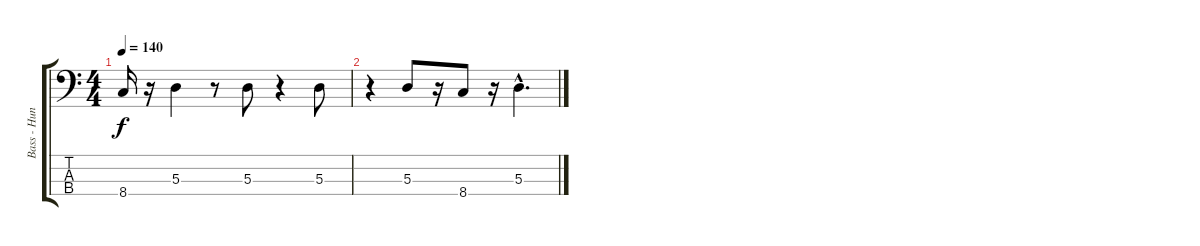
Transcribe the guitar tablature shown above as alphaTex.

\track ("Bass - Hunter" "Bass - Hun") {instrument electricbasspick}
\staff {score tabs}
\tuning (G2 D2 A1 E1) {hide}
\ts (4 4)
\tempo 140
\clef f4
\ks c
8.4{t}.16{dy f} r.16 5.3.4 r.8 5.3.8 r.4 5.3.8 |
r.4 5.3.8 r.16 8.4.8 r.16 5.3{hac}.4{d}
